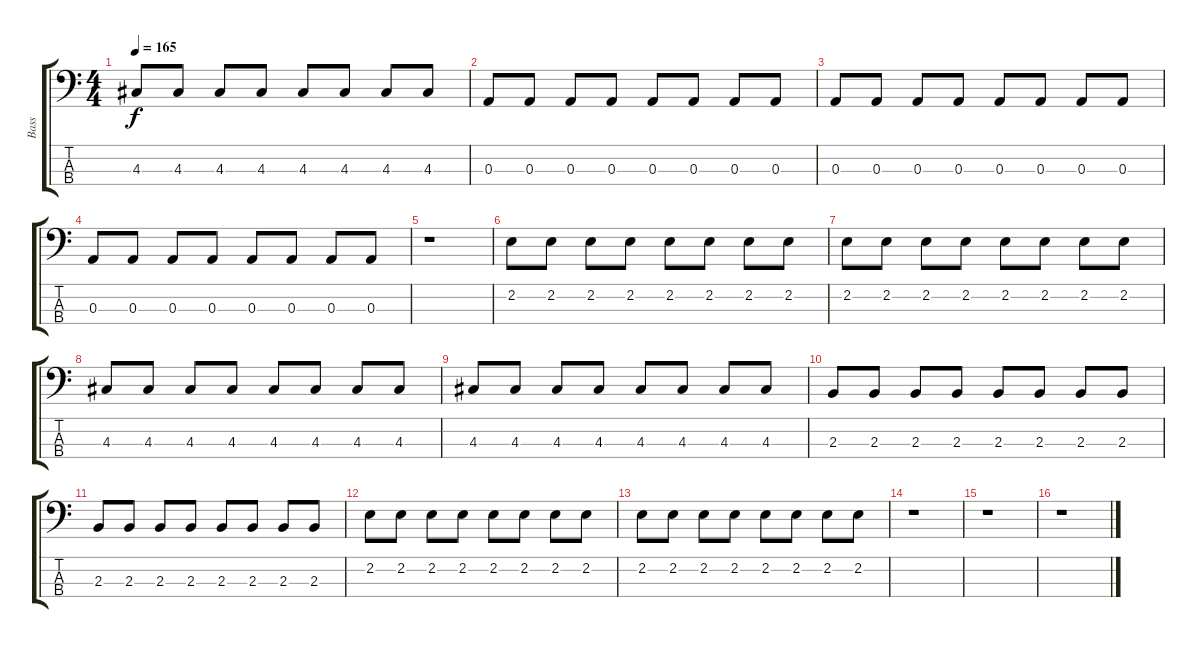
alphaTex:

\track ("Bass" "Bass") {instrument electricbasspick}
\staff {score tabs}
\tuning (G2 D2 A1 E1) {hide}
\ts (4 4)
\tempo 165
\clef f4
\ks c
4.3.8{dy f} 4.3.8 4.3.8 4.3.8 4.3.8 4.3.8 4.3.8 4.3.8 |
0.3.8 0.3.8 0.3.8 0.3.8 0.3.8 0.3.8 0.3.8 0.3.8 |
0.3.8 0.3.8 0.3.8 0.3.8 0.3.8 0.3.8 0.3.8 0.3.8 |
0.3.8 0.3.8 0.3.8 0.3.8 0.3.8 0.3.8 0.3.8 0.3.8 |
r.1 |
2.2.8 2.2.8 2.2.8 2.2.8 2.2.8 2.2.8 2.2.8 2.2.8 |
2.2.8 2.2.8 2.2.8 2.2.8 2.2.8 2.2.8 2.2.8 2.2.8 |
4.3.8 4.3.8 4.3.8 4.3.8 4.3.8 4.3.8 4.3.8 4.3.8 |
4.3.8 4.3.8 4.3.8 4.3.8 4.3.8 4.3.8 4.3.8 4.3.8 |
2.3.8 2.3.8 2.3.8 2.3.8 2.3.8 2.3.8 2.3.8 2.3.8 |
2.3.8 2.3.8 2.3.8 2.3.8 2.3.8 2.3.8 2.3.8 2.3.8 |
2.2.8 2.2.8 2.2.8 2.2.8 2.2.8 2.2.8 2.2.8 2.2.8 |
2.2.8 2.2.8 2.2.8 2.2.8 2.2.8 2.2.8 2.2.8 2.2.8 |
r.1 |
r.1 |
r.1
